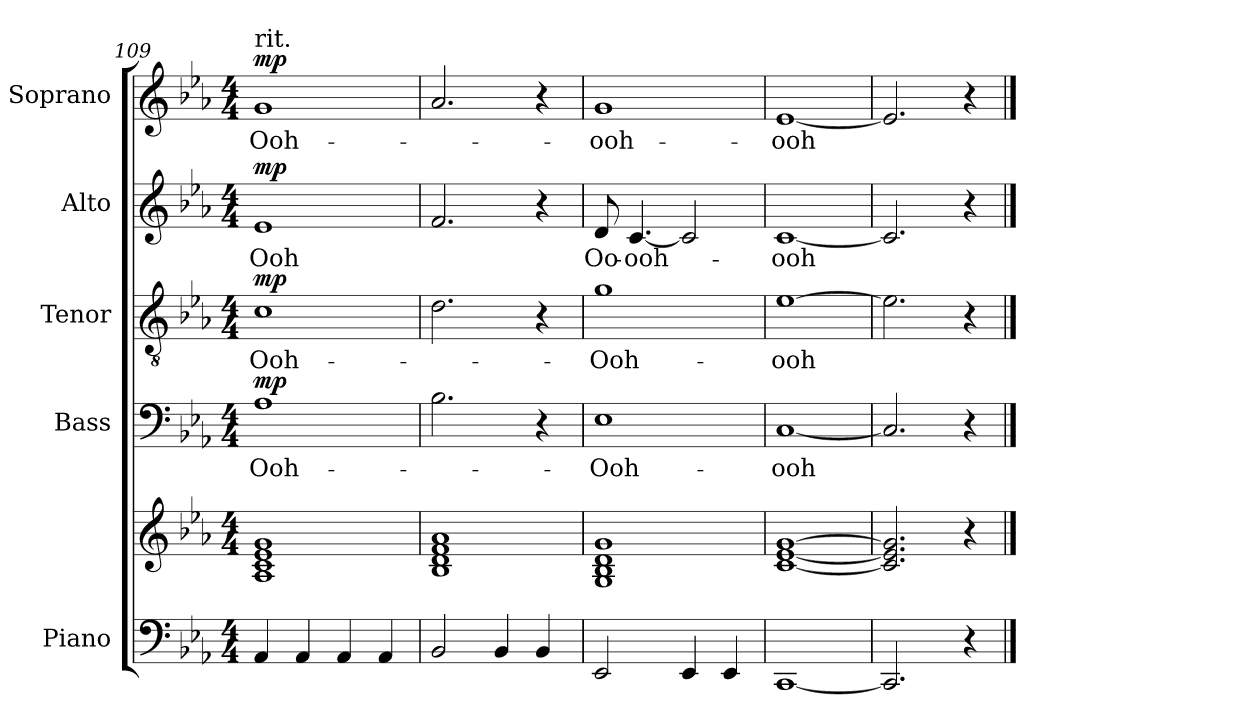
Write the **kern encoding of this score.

**kern	**kern	**kern	**text	**dynam	**kern	**text	**dynam	**kern	**text	**dynam	**kern	**text	**dynam
*part5	*part5	*part4	*part4	*part4	*part3	*part3	*part3	*part2	*part2	*part2	*part1	*part1	*part1
*staff6	*staff5	*staff4	*staff4	*staff4	*staff3	*staff3	*staff3	*staff2	*staff2	*staff2	*staff1	*staff1	*staff1
*I"Piano	*	*I"Bass	*	*	*I"Tenor	*	*	*I"Alto	*	*	*I"Soprano	*	*
*I'Pno.	*	*I'B.	*	*	*I'T.	*	*	*I'A.	*	*	*I'S.	*	*
*clefF4	*clefG2	*clefF4	*	*	*clefGv2	*	*	*clefG2	*	*	*clefG2	*	*
*k[b-e-a-]	*k[b-e-a-]	*k[b-e-a-]	*	*	*k[b-e-a-]	*	*	*k[b-e-a-]	*	*	*k[b-e-a-]	*	*
*M4/4	*M4/4	*M4/4	*	*	*M4/4	*	*	*M4/4	*	*	*M4/4	*	*
*MM100	*MM100	*MM100	*	*	*MM100	*	*	*MM100	*	*	*MM100	*	*
=109	=109	=109	=109	=109	=109	=109	=109	=109	=109	=109	=109	=109	=109
!	!	!	!	!	!	!	!	!	!	!	!LO:TX:a:t=rit.	!	!
!	!	!	!LO:LY:b	!LO:DY:b	!	!LO:LY:b	!LO:DY:b	!	!LO:LY:b	!LO:DY:b	!	!LO:LY:b	!LO:DY:b
4AA-/	1A- 1c 1e- 1g	1A-	Ooh-	mp	1c	Ooh-	mp	1e-	Ooh	mp	1g	Ooh-	mp
4AA-/	.	.	.	.	.	.	.	.	.	.	.	.	.
4AA-/	.	.	.	.	.	.	.	.	.	.	.	.	.
4AA-/	.	.	.	.	.	.	.	.	.	.	.	.	.
=110	=110	=110	=110	=110	=110	=110	=110	=110	=110	=110	=110	=110	=110
2BB-/	1B- 1d 1f 1a-	2.B-\	.	.	2.d\	.	.	2.f/	.	.	2.a-/	.	.
4BB-/	.	.	.	.	.	.	.	.	.	.	.	.	.
4BB-/	.	4r	.	.	4r	.	.	4r	.	.	4r	.	.
=111	=111	=111	=111	=111	=111	=111	=111	=111	=111	=111	=111	=111	=111
!	!	!	!LO:LY:b	!	!	!LO:LY:b	!	!	!LO:LY:b	!	!	!LO:LY:b	!
2EE-/	1G 1B- 1d 1g	1E-	-Ooh-	.	1g	-Ooh-	.	8d/	Oo-	.	1g	-ooh-	.
!	!	!	!	!	!	!	!	!	!LO:LY:b	!	!	!	!
.	.	.	.	.	.	.	.	[4.c/	-ooh-	.	.	.	.
4EE-/	.	.	.	.	.	.	.	2c/]	.	.	.	.	.
4EE-/	.	.	.	.	.	.	.	.	.	.	.	.	.
=112	=112	=112	=112	=112	=112	=112	=112	=112	=112	=112	=112	=112	=112
!	!	!	!LO:LY:b	!	!	!LO:LY:b	!	!	!LO:LY:b	!	!	!LO:LY:b	!
[1CC	[1c [1e- [1g	[1C	-ooh	.	[1e-	-ooh	.	[1c	-ooh	.	[1e-	-ooh	.
=113	=113	=113	=113	=113	=113	=113	=113	=113	=113	=113	=113	=113	=113
2.CC/]	2.c/] 2.e-/] 2.g/]	2.C/]	.	.	2.e-\]	.	.	2.c/]	.	.	2.e-/]	.	.
4r	4r	4r	.	.	4r	.	.	4r	.	.	4r	.	.
==	==	==	==	==	==	==	==	==	==	==	==	==	==
*-	*-	*-	*-	*-	*-	*-	*-	*-	*-	*-	*-	*-	*-
